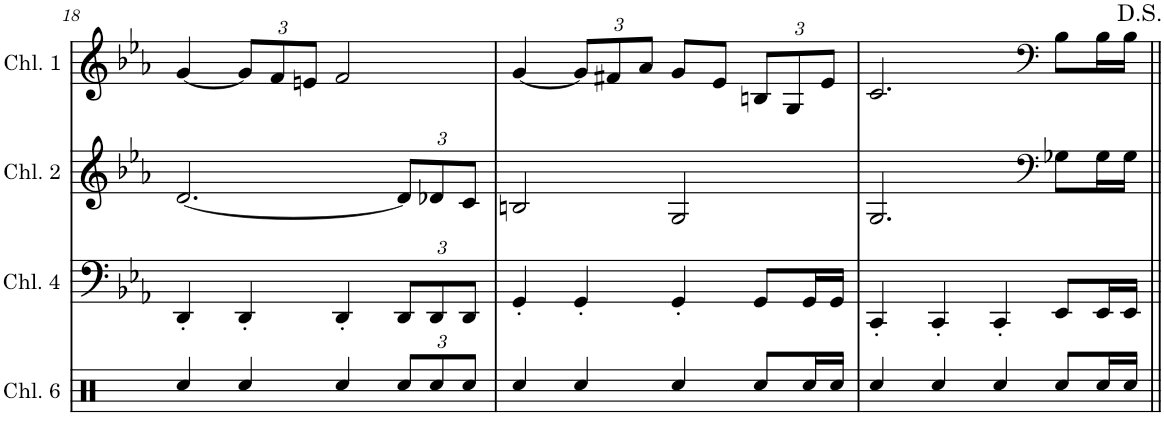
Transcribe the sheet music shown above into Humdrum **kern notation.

**kern	**kern	**kern	**kern
*part4	*part3	*part2	*part1
*staff4	*staff3	*staff2	*staff1
*I"Channel 6	*I"Channel 4	*I"Channel 0	*I"Channel 1
*I'Chl. 6	*I'Chl. 4	*I'Chl. 2	*I'Chl. 1
!!LO:PB:g=z
*clefX	*clefF4	*clefF4	*clefG2
*k[]	*k[b-e-a-]	*k[b-e-a-]	*k[b-e-a-]
*M4/4	*M4/4	*M4/4	*M4/4
*met(c)	*met(c)	*met(c)	*met(c)
=18	=18	=18	=18
4Rcc/	4DD'/	[2.d/	[4g/
*	*	*	*Xbrackettup
4Rcc/	4DD'/	.	12g/L]
.	.	.	12f/
.	.	.	12en/J
4Rcc/	4DD'/	.	2f/
*Xbrackettup	*Xbrackettup	*Xbrackettup	*
12Rcc/L	12DD/L	12d/L]	.
12Rcc/	12DD/	12d-X/	.
12Rcc/J	12DD/J	12c/J	.
=19	=19	=19	=19
4Rcc/	4GG'/	2Bn/	[4g/
4Rcc/	4GG'/	.	12g/L]
.	.	.	12f#X/
.	.	.	12a-/J
4Rcc/	4GG'/	2G/	8g/L
.	.	.	8e-/J
8Rcc/L	8GG/L	.	12Bn/L
.	.	.	12G/
16Rcc/L	16GG/L	.	.
.	.	.	12e-/J
16Rcc/JJ	16GG/JJ	.	.
=20	=20	=20	=20
4Rcc/	4CC'/	2.G/	2.c/
4Rcc/	4CC'/	.	.
4Rcc/	4CC'/	.	.
*	*	*clefF4	*clefF4
8Rcc/L	8EE-/L	8G-X\L	8B-\L
16Rcc/L	16EE-/L	16G-\L	16B-\L
16Rcc/JJ	16EE-/JJ	16G-\JJ	16B-\JJ
=||	=||	=||	=||
*-	*-	*-	*-
